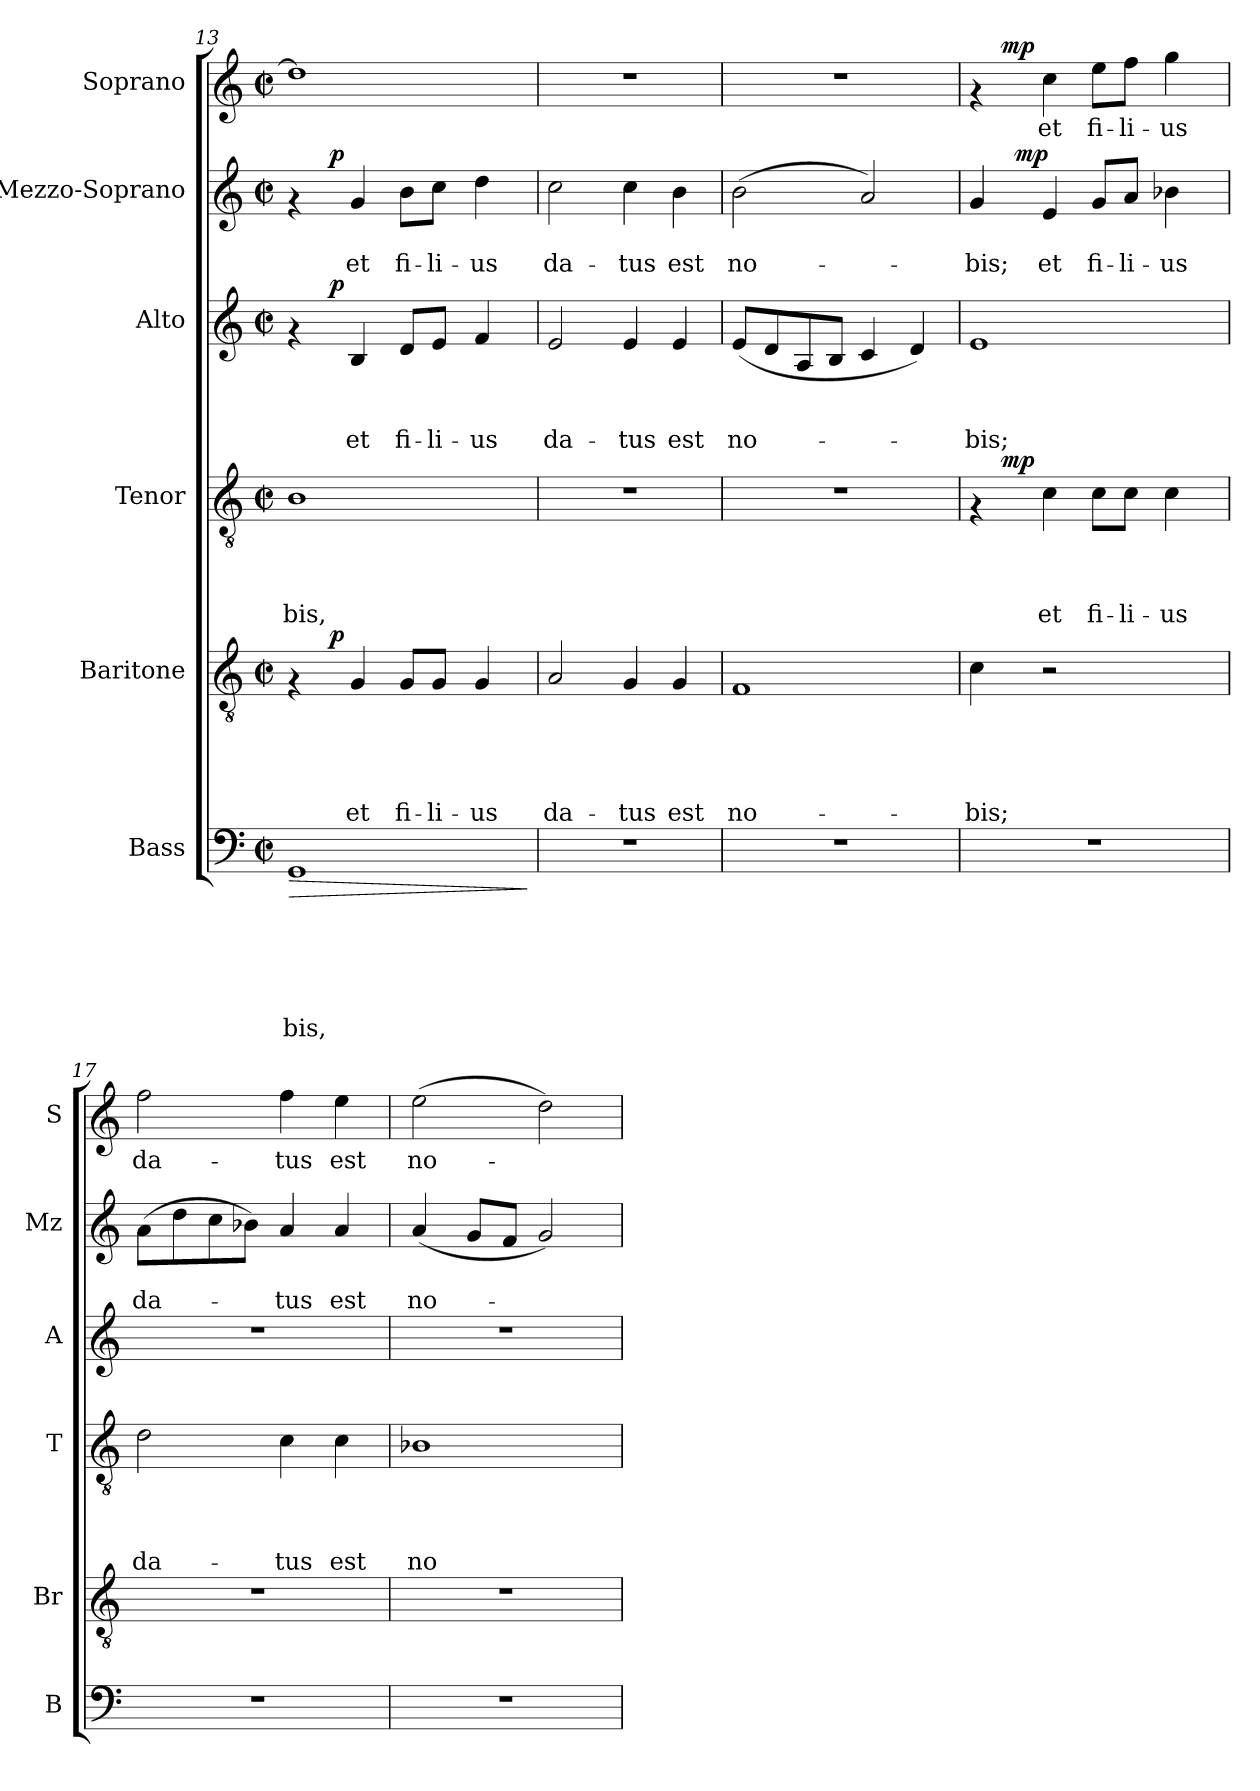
**kern	**text	**text	**text	**text	**text	**text	**dynam	**kern	**text	**text	**text	**text	**text	**dynam	**kern	**text	**text	**text	**text	**dynam	**kern	**text	**text	**text	**dynam	**kern	**text	**text	**dynam	**kern	**text	**dynam
*part6	*part6	*part6	*part6	*part6	*part6	*part6	*part6	*part5	*part5	*part5	*part5	*part5	*part5	*part5	*part4	*part4	*part4	*part4	*part4	*part4	*part3	*part3	*part3	*part3	*part3	*part2	*part2	*part2	*part2	*part1	*part1	*part1
*staff6	*staff6	*staff6	*staff6	*staff6	*staff6	*staff6	*staff6	*staff5	*staff5	*staff5	*staff5	*staff5	*staff5	*staff5	*staff4	*staff4	*staff4	*staff4	*staff4	*staff4	*staff3	*staff3	*staff3	*staff3	*staff3	*staff2	*staff2	*staff2	*staff2	*staff1	*staff1	*staff1
*I"Bass	*	*	*	*	*	*	*	*I"Baritone	*	*	*	*	*	*	*I"Tenor	*	*	*	*	*	*I"Alto	*	*	*	*	*I"Mezzo-Soprano	*	*	*	*I"Soprano	*	*
*I'B	*	*	*	*	*	*	*	*I'Br	*	*	*	*	*	*	*I'T	*	*	*	*	*	*I'A	*	*	*	*	*I'Mz	*	*	*	*I'S	*	*
*clefF4	*	*	*	*	*	*	*	*clefGv2	*	*	*	*	*	*	*clefGv2	*	*	*	*	*	*clefG2	*	*	*	*	*clefG2	*	*	*	*clefG2	*	*
*k[]	*	*	*	*	*	*	*	*k[]	*	*	*	*	*	*	*k[]	*	*	*	*	*	*k[]	*	*	*	*	*k[]	*	*	*	*k[]	*	*
*C:	*	*	*	*	*	*	*	*C:	*	*	*	*	*	*	*C:	*	*	*	*	*	*C:	*	*	*	*	*C:	*	*	*	*C:	*	*
*M2/2	*	*	*	*	*	*	*	*M2/2	*	*	*	*	*	*	*M2/2	*	*	*	*	*	*M2/2	*	*	*	*	*M2/2	*	*	*	*M2/2	*	*
*met(c|)	*	*	*	*	*	*	*	*met(c|)	*	*	*	*	*	*	*met(c|)	*	*	*	*	*	*met(c|)	*	*	*	*	*met(c|)	*	*	*	*met(c|)	*	*
=13	=13	=13	=13	=13	=13	=13	=13	=13	=13	=13	=13	=13	=13	=13	=13	=13	=13	=13	=13	=13	=13	=13	=13	=13	=13	=13	=13	=13	=13	=13	=13	=13
!	!	!	!	!	!	!LO:LY:b	!LO:HP:b	!	!	!	!	!	!	!	!	!	!	!	!LO:LY:b	!	!	!	!	!	!	!	!	!	!	!	!	!
*	*	*	*	*	*	*	*	*^	*	*	*	*	*	*	*	*	*	*	*	*	*^	*	*	*	*	*^	*	*	*	*	*	*
1GG	.	.	.	.	.	-bis,	>	4rF	8.ryy	.	.	.	.	.	.	1B	.	.	.	-bis,	.	4rf	8.ryy	.	.	.	.	4rf	8.ryy	.	.	.	1dd]	.	.
!	!	!	!	!	!	!	!	!	!	!	!	!	!	!	!LO:DY:a	!	!	!	!	!	!	!	!	!	!	!	!LO:DY:a	!	!	!	!	!LO:DY:a	!	!	!
.	.	.	.	.	.	.	.	.	2ryy	.	.	.	.	.	p	.	.	.	.	.	.	.	2ryy	.	.	.	p	.	2ryy	.	.	p	.	.	.
!	!	!	!	!	!	!	!	!	!	!	!	!	!	!LO:LY:b	!	!	!	!	!	!	!	!	!	!	!	!LO:LY:b	!	!	!	!	!LO:LY:b	!	!	!	!
.	.	.	.	.	.	.	.	4G/	.	.	.	.	.	et	.	.	.	.	.	.	.	4B/	.	.	.	et	.	4g/	.	.	et	.	.	.	.
!	!	!	!	!	!	!	!	!	!	!	!	!	!	!LO:LY:b	!	!	!	!	!	!	!	!	!	!	!	!LO:LY:b	!	!	!	!	!LO:LY:b	!	!	!	!
.	.	.	.	.	.	.	.	8G/L	.	.	.	.	.	fi-	.	.	.	.	.	.	.	8d/L	.	.	.	fi-	.	8b\L	.	.	fi-	.	.	.	.
!	!	!	!	!	!	!	!	!	!	!	!	!	!	!LO:LY:b	!	!	!	!	!	!	!	!	!	!	!	!LO:LY:b	!	!	!	!	!LO:LY:b	!	!	!	!
.	.	.	.	.	.	.	.	8G/J	.	.	.	.	.	-li-	.	.	.	.	.	.	.	8e/J	.	.	.	-li-	.	8cc\J	.	.	-li-	.	.	.	.
.	.	.	.	.	.	.	.	.	4ryy	.	.	.	.	.	.	.	.	.	.	.	.	.	4ryy	.	.	.	.	.	4ryy	.	.	.	.	.	.
!	!	!	!	!	!	!	!	!	!	!	!	!	!	!LO:LY:b	!	!	!	!	!	!	!	!	!	!	!	!LO:LY:b	!	!	!	!	!LO:LY:b	!	!	!	!
.	.	.	.	.	.	.	.	4G/	.	.	.	.	.	-us	.	.	.	.	.	.	.	4f/	.	.	.	-us	.	4dd\	.	.	-us	.	.	.	.
.	.	.	.	.	.	.	.	.	16ryy	.	.	.	.	.	.	.	.	.	.	.	.	.	16ryy	.	.	.	.	.	16ryy	.	.	.	.	.	.
.	.	.	.	.	.	.	]	.	.	.	.	.	.	.	.	.	.	.	.	.	.	.	.	.	.	.	.	.	.	.	.	.	.	.	.
=14	=14	=14	=14	=14	=14	=14	=14	=14	=14	=14	=14	=14	=14	=14	=14	=14	=14	=14	=14	=14	=14	=14	=14	=14	=14	=14	=14	=14	=14	=14	=14	=14	=14	=14	=14
!	!	!	!	!	!	!	!	!	!	!	!	!	!	!LO:LY:b	!	!	!	!	!	!	!	!	!	!	!	!LO:LY:b	!	!	!	!	!LO:LY:b	!	!	!	!
*	*	*	*	*	*	*	*	*	*	*	*	*	*	*	*	*	*	*	*	*	*	*v	*v	*	*	*	*	*	*	*	*	*	*	*	*
*	*	*	*	*	*	*	*	*v	*v	*	*	*	*	*	*	*	*	*	*	*	*	*	*	*	*	*	*v	*v	*	*	*	*	*	*
1r	.	.	.	.	.	.	.	2A/	.	.	.	.	da-	.	1r	.	.	.	.	.	2e/	.	.	da-	.	2cc\	.	da-	.	1r	.	.
!	!	!	!	!	!	!	!	!	!	!	!	!	!LO:LY:b	!	!	!	!	!	!	!	!	!	!	!LO:LY:b	!	!	!	!LO:LY:b	!	!	!	!
.	.	.	.	.	.	.	.	4G/	.	.	.	.	-tus	.	.	.	.	.	.	.	4e/	.	.	-tus	.	4cc\	.	-tus	.	.	.	.
!	!	!	!	!	!	!	!	!	!	!	!	!	!LO:LY:b	!	!	!	!	!	!	!	!	!	!	!LO:LY:b	!	!	!	!LO:LY:b	!	!	!	!
.	.	.	.	.	.	.	.	4G/	.	.	.	.	est	.	.	.	.	.	.	.	4e/	.	.	est	.	4b\	.	est	.	.	.	.
=15	=15	=15	=15	=15	=15	=15	=15	=15	=15	=15	=15	=15	=15	=15	=15	=15	=15	=15	=15	=15	=15	=15	=15	=15	=15	=15	=15	=15	=15	=15	=15	=15
!	!	!	!	!	!	!	!	!	!	!	!	!	!LO:LY:b	!	!	!	!	!	!	!	!	!	!	!LO:LY:b	!	!	!	!LO:LY:b	!	!	!	!
1r	.	.	.	.	.	.	.	1F	.	.	.	.	no-	.	1r	.	.	.	.	.	(<8e/L	.	.	no-	.	(>2b\	.	no-	.	1r	.	.
.	.	.	.	.	.	.	.	.	.	.	.	.	.	.	.	.	.	.	.	.	8d/	.	.	.	.	.	.	.	.	.	.	.
.	.	.	.	.	.	.	.	.	.	.	.	.	.	.	.	.	.	.	.	.	8A/	.	.	.	.	.	.	.	.	.	.	.
.	.	.	.	.	.	.	.	.	.	.	.	.	.	.	.	.	.	.	.	.	8B/J	.	.	.	.	.	.	.	.	.	.	.
.	.	.	.	.	.	.	.	.	.	.	.	.	.	.	.	.	.	.	.	.	4c/	.	.	.	.	2a/)	.	.	.	.	.	.
.	.	.	.	.	.	.	.	.	.	.	.	.	.	.	.	.	.	.	.	.	4d/)	.	.	.	.	.	.	.	.	.	.	.
=16	=16	=16	=16	=16	=16	=16	=16	=16	=16	=16	=16	=16	=16	=16	=16	=16	=16	=16	=16	=16	=16	=16	=16	=16	=16	=16	=16	=16	=16	=16	=16	=16
!	!	!	!	!	!	!	!	!	!	!	!	!	!LO:LY:b	!	!	!	!	!	!	!	!	!	!	!LO:LY:b	!	!	!	!LO:LY:b	!	!	!	!
*	*	*	*	*	*	*	*	*	*	*	*	*	*	*	*^	*	*	*	*	*	*	*	*	*	*	*^	*	*	*	*^	*	*
1r	.	.	.	.	.	.	.	4c\	.	.	.	.	-bis;	.	4rF	8ryy	.	.	.	.	.	1e	.	.	-bis;	.	4g/	8ryy	.	-bis;	.	4rf	8ryy	.	.
!	!	!	!	!	!	!	!	!	!	!	!	!	!	!	!	!	!	!	!	!	!LO:DY:a	!	!	!	!	!	!	!	!	!	!	!	!	!	!LO:DY:a
.	.	.	.	.	.	.	.	.	.	.	.	.	.	.	.	2..ryy	.	.	.	.	mp	.	.	.	.	.	.	32ryy	.	.	.	.	2..ryy	.	mp
!	!	!	!	!	!	!	!	!	!	!	!	!	!	!	!	!	!	!	!	!	!	!	!	!	!	!	!	!	!	!	!LO:DY:a	!	!	!	!
.	.	.	.	.	.	.	.	.	.	.	.	.	.	.	.	.	.	.	.	.	.	.	.	.	.	.	.	2ryy	.	.	mp	.	.	.	.
!	!	!	!	!	!	!	!	!	!	!	!	!	!	!	!	!	!	!	!	!LO:LY:b	!	!	!	!	!	!	!	!	!	!LO:LY:b	!	!	!	!LO:LY:b	!
.	.	.	.	.	.	.	.	2r	.	.	.	.	.	.	4c\	.	.	.	.	et	.	.	.	.	.	.	4e/	.	.	et	.	4cc\	.	et	.
!	!	!	!	!	!	!	!	!	!	!	!	!	!	!	!	!	!	!	!	!LO:LY:b	!	!	!	!	!	!	!	!	!	!LO:LY:b	!	!	!	!LO:LY:b	!
.	.	.	.	.	.	.	.	.	.	.	.	.	.	.	8c\L	.	.	.	.	fi-	.	.	.	.	.	.	8g/L	.	.	fi-	.	8ee\L	.	fi-	.
!	!	!	!	!	!	!	!	!	!	!	!	!	!	!	!	!	!	!	!	!LO:LY:b	!	!	!	!	!	!	!	!	!	!LO:LY:b	!	!	!	!LO:LY:b	!
.	.	.	.	.	.	.	.	.	.	.	.	.	.	.	8c\J	.	.	.	.	-li-	.	.	.	.	.	.	8a/J	.	.	-li-	.	8ff\J	.	-li-	.
.	.	.	.	.	.	.	.	.	.	.	.	.	.	.	.	.	.	.	.	.	.	.	.	.	.	.	.	4ryy	.	.	.	.	.	.	.
!	!	!	!	!	!	!	!	!	!	!	!	!	!	!	!	!	!	!	!	!LO:LY:b	!	!	!	!	!	!	!	!	!	!LO:LY:b	!	!	!	!LO:LY:b	!
.	.	.	.	.	.	.	.	4ryy	.	.	.	.	.	.	4c\	.	.	.	.	-us	.	.	.	.	.	.	4b-X\	.	.	-us	.	4gg\	.	-us	.
.	.	.	.	.	.	.	.	.	.	.	.	.	.	.	.	.	.	.	.	.	.	.	.	.	.	.	.	16.ryy	.	.	.	.	.	.	.
!!LO:PB:g=z
=17	=17	=17	=17	=17	=17	=17	=17	=17	=17	=17	=17	=17	=17	=17	=17	=17	=17	=17	=17	=17	=17	=17	=17	=17	=17	=17	=17	=17	=17	=17	=17	=17	=17	=17	=17
!	!	!	!	!	!	!	!	!	!	!	!	!	!	!	!	!	!	!	!	!LO:LY:b	!	!	!	!	!	!	!	!	!	!LO:LY:b	!	!	!	!LO:LY:b	!
*	*	*	*	*	*	*	*	*	*	*	*	*	*	*	*	*	*	*	*	*	*	*	*	*	*	*	*v	*v	*	*	*	*	*	*	*
*	*	*	*	*	*	*	*	*	*	*	*	*	*	*	*v	*v	*	*	*	*	*	*	*	*	*	*	*	*	*	*	*v	*v	*	*
1r	.	.	.	.	.	.	.	1r	.	.	.	.	.	.	2d\	.	.	.	da-	.	1r	.	.	.	.	(>8a\L	.	da-	.	2ff\	da-	.
.	.	.	.	.	.	.	.	.	.	.	.	.	.	.	.	.	.	.	.	.	.	.	.	.	.	8dd\	.	.	.	.	.	.
.	.	.	.	.	.	.	.	.	.	.	.	.	.	.	.	.	.	.	.	.	.	.	.	.	.	8cc\	.	.	.	.	.	.
.	.	.	.	.	.	.	.	.	.	.	.	.	.	.	.	.	.	.	.	.	.	.	.	.	.	8b-X\J)	.	.	.	.	.	.
!	!	!	!	!	!	!	!	!	!	!	!	!	!	!	!	!	!	!	!LO:LY:b	!	!	!	!	!	!	!	!	!LO:LY:b	!	!	!LO:LY:b	!
.	.	.	.	.	.	.	.	.	.	.	.	.	.	.	4c\	.	.	.	-tus	.	.	.	.	.	.	4a/	.	-tus	.	4ff\	-tus	.
!	!	!	!	!	!	!	!	!	!	!	!	!	!	!	!	!	!	!	!LO:LY:b	!	!	!	!	!	!	!	!	!LO:LY:b	!	!	!LO:LY:b	!
.	.	.	.	.	.	.	.	.	.	.	.	.	.	.	4c\	.	.	.	est	.	.	.	.	.	.	4a/	.	est	.	4ee\	est	.
=18	=18	=18	=18	=18	=18	=18	=18	=18	=18	=18	=18	=18	=18	=18	=18	=18	=18	=18	=18	=18	=18	=18	=18	=18	=18	=18	=18	=18	=18	=18	=18	=18
!	!	!	!	!	!	!	!	!	!	!	!	!	!	!	!	!	!	!	!LO:LY:b	!	!	!	!	!	!	!	!	!LO:LY:b	!	!	!LO:LY:b	!
1r	.	.	.	.	.	.	.	1r	.	.	.	.	.	.	1B-X	.	.	.	no-	.	1r	.	.	.	.	(<4a/	.	no-	.	(>2ee\	no-	.
.	.	.	.	.	.	.	.	.	.	.	.	.	.	.	.	.	.	.	.	.	.	.	.	.	.	8g/L	.	.	.	.	.	.
.	.	.	.	.	.	.	.	.	.	.	.	.	.	.	.	.	.	.	.	.	.	.	.	.	.	8f/J	.	.	.	.	.	.
.	.	.	.	.	.	.	.	.	.	.	.	.	.	.	.	.	.	.	.	.	.	.	.	.	.	2g/)	.	.	.	2dd\)	.	.
=	=	=	=	=	=	=	=	=	=	=	=	=	=	=	=	=	=	=	=	=	=	=	=	=	=	=	=	=	=	=	=	=
*-	*-	*-	*-	*-	*-	*-	*-	*-	*-	*-	*-	*-	*-	*-	*-	*-	*-	*-	*-	*-	*-	*-	*-	*-	*-	*-	*-	*-	*-	*-	*-	*-
